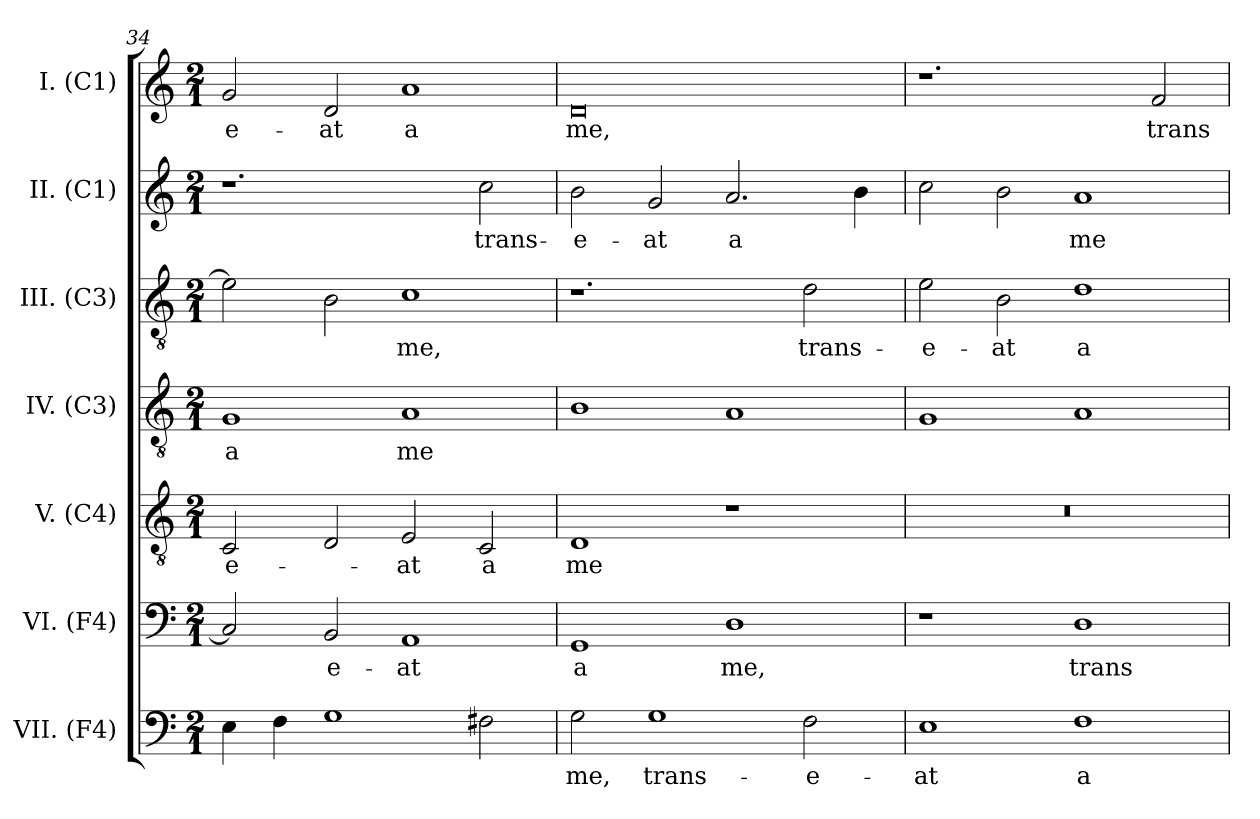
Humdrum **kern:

**kern	**text	**kern	**text	**kern	**text	**kern	**text	**kern	**text	**kern	**text	**kern	**text
*part7	*part7	*part6	*part6	*part5	*part5	*part4	*part4	*part3	*part3	*part2	*part2	*part1	*part1
*staff7	*staff7	*staff6	*staff6	*staff5	*staff5	*staff4	*staff4	*staff3	*staff3	*staff2	*staff2	*staff1	*staff1
*I"VII. (F4)	*	*I"VI. (F4)	*	*I"V. (C4)	*	*I"IV. (C3)	*	*I"III. (C3)	*	*I"II. (C1)	*	*I"I. (C1)	*
*I'VII.	*	*I'VI.	*	*I'V.	*	*I'IV.	*	*I'III.	*	*I'II.	*	*I'I.	*
*clefF4	*	*clefF4	*	*clefGv2	*	*clefGv2	*	*clefGv2	*	*clefG2	*	*clefG2	*
*	*	*	*	*ITrd7c12	*	*	*	*	*	*	*	*	*
*k[]	*	*k[]	*	*k[]	*	*k[]	*	*k[]	*	*k[]	*	*k[]	*
*C:	*	*C:	*	*C:	*	*C:	*	*C:	*	*C:	*	*C:	*
*M2/1	*	*M2/1	*	*M2/1	*	*M2/1	*	*M2/1	*	*M2/1	*	*M2/1	*
=34	=34	=34	=34	=34	=34	=34	=34	=34	=34	=34	=34	=34	=34
!	!	!	!	!	!LO:LY:b:color=#000000	!	!	!	!	!	!	!	!
!	!	!	!	!	!	!	!LO:LY:b:color=#000000	!	!	!	!	!	!
!	!	!	!	!	!	!	!	!	!	!	!	!	!LO:LY:b:color=#000000
4Ei\	.	2Ci/]	.	2CCi/	-e-	1Gi	a	2ei\]	.	1.r	.	2gi/	-e-
4Fi\	.	.	.	.	.	.	.	.	.	.	.	.	.
!	!	!	!LO:LY:b:color=#000000	!	!	!	!	!	!	!	!	!	!
!	!	!	!	!	!	!	!	!	!	!	!	!	!LO:LY:b:color=#000000
1Gi	.	2BBi/	-e-	2DDi/	.	.	.	2Bi\	.	.	.	2di/	-at
!	!	!	!LO:LY:b:color=#000000	!	!	!	!	!	!	!	!	!	!
!	!	!	!	!	!LO:LY:b:color=#000000	!	!	!	!	!	!	!	!
!	!	!	!	!	!	!	!LO:LY:b:color=#000000	!	!	!	!	!	!
!	!	!	!	!	!	!	!	!	!LO:LY:b:color=#000000	!	!	!	!
!	!	!	!	!	!	!	!	!	!	!	!	!	!LO:LY:b:color=#000000
.	.	1AAi	-at	2EEi/	-at	1Ai	me	1ci	me,	.	.	1ai	a
!	!	!	!	!	!LO:LY:b:color=#000000	!	!	!	!	!	!	!	!
!	!	!	!	!	!	!	!	!	!	!	!LO:LY:b:color=#000000	!	!
2F#Xi\	.	.	.	2CCi/	a	.	.	.	.	2cci\	trans-	.	.
=35	=35	=35	=35	=35	=35	=35	=35	=35	=35	=35	=35	=35	=35
!	!LO:LY:b:color=#000000	!	!	!	!	!	!	!	!	!	!	!	!
!	!	!	!LO:LY:b:color=#000000	!	!	!	!	!	!	!	!	!	!
!	!	!	!	!	!LO:LY:b:color=#000000	!	!	!	!	!	!	!	!
!	!	!	!	!	!	!	!	!	!	!	!LO:LY:b:color=#000000	!	!
!	!	!	!	!	!	!	!	!	!	!	!	!	!LO:LY:b:color=#000000
2Gi\	me,	1GGi	a	1DDi	me	1Bi	.	1.r	.	2bi\	-e-	0di	me,
!	!LO:LY:b:color=#000000	!	!	!	!	!	!	!	!	!	!	!	!
!	!	!	!	!	!	!	!	!	!	!	!LO:LY:b:color=#000000	!	!
1Gi	trans-	.	.	.	.	.	.	.	.	2gi/	-at	.	.
!	!	!	!LO:LY:b:color=#000000	!	!	!	!	!	!	!	!	!	!
!	!	!	!	!	!	!	!	!	!	!	!LO:LY:b:color=#000000	!	!
.	.	1Di	me,	1r	.	1Ai	.	.	.	2.ai/	a	.	.
!	!LO:LY:b:color=#000000	!	!	!	!	!	!	!	!	!	!	!	!
!	!	!	!	!	!	!	!	!	!LO:LY:b:color=#000000	!	!	!	!
2Fi\	-e-	.	.	.	.	.	.	2di\	trans-	.	.	.	.
.	.	.	.	.	.	.	.	.	.	4bi\	.	.	.
!!LO:LB:g=z
=36	=36	=36	=36	=36	=36	=36	=36	=36	=36	=36	=36	=36	=36
!	!LO:LY:b:color=#000000	!	!	!LO:N:vis=1	!	!	!	!	!	!	!	!	!
!	!	!	!	!	!	!	!	!	!LO:LY:b:color=#000000	!	!	!	!
1Ei	-at	1r	.	0r	.	1Gi	.	2ei\	-e-	2cci\	.	1.r	.
!	!	!	!	!	!	!	!	!	!LO:LY:b:color=#000000	!	!	!	!
.	.	.	.	.	.	.	.	2Bi\	-at	2bi\	.	.	.
!	!LO:LY:b:color=#000000	!	!	!	!	!	!	!	!	!	!	!	!
!	!	!	!LO:LY:b:color=#000000	!	!	!	!	!	!	!	!	!	!
!	!	!	!	!	!	!	!	!	!LO:LY:b:color=#000000	!	!	!	!
!	!	!	!	!	!	!	!	!	!	!	!LO:LY:b:color=#000000	!	!
1Fi	a	1Di	trans-	.	.	1Ai	.	1di	a	1ai	me	.	.
!	!	!	!	!	!	!	!	!	!	!	!	!	!LO:LY:b:color=#000000
.	.	.	.	.	.	.	.	.	.	.	.	2fi/	trans-
=	=	=	=	=	=	=	=	=	=	=	=	=	=
*-	*-	*-	*-	*-	*-	*-	*-	*-	*-	*-	*-	*-	*-
